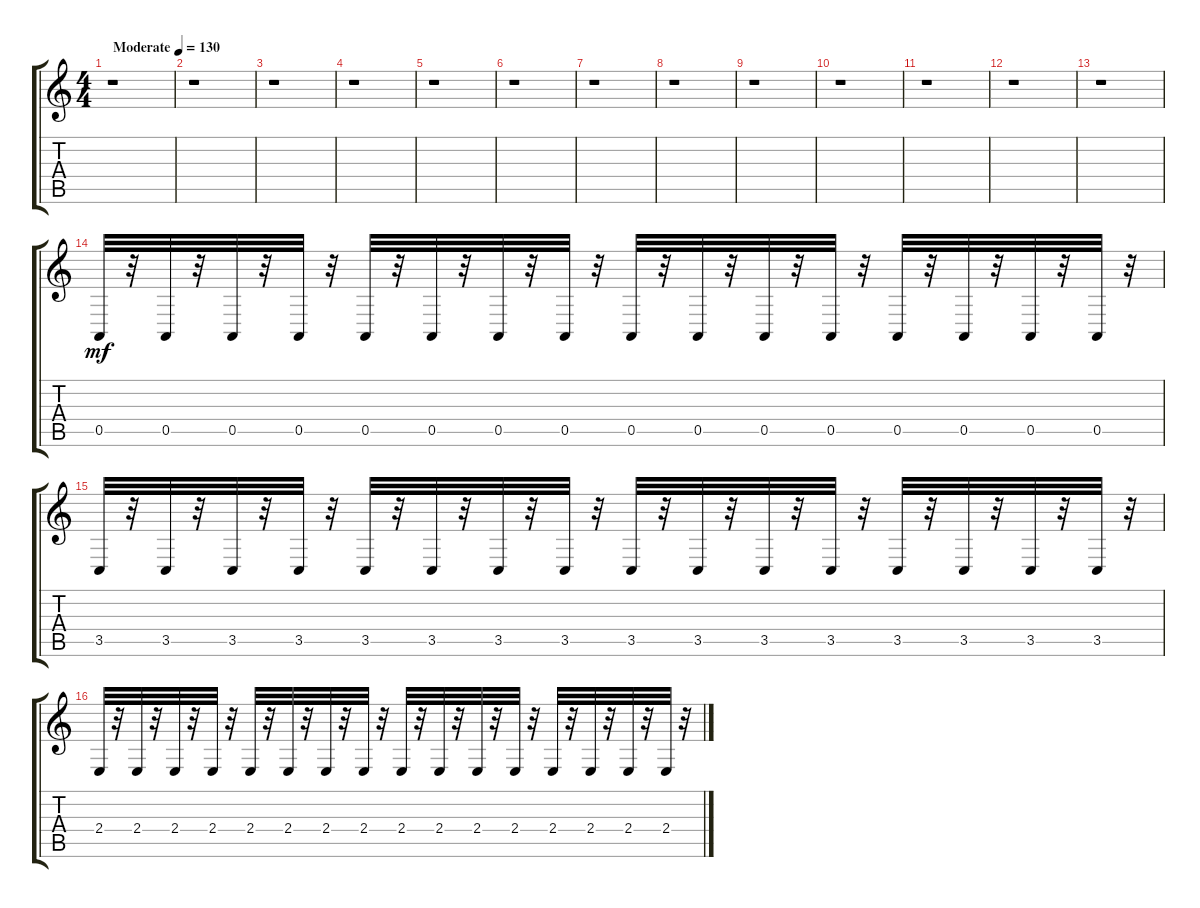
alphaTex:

\track "" {instrument lead8bassandlead}
\staff {score tabs}
\tuning (E4 B3 G3 D3 A2 E2) {hide}
\ts (4 4)
\tempo (130 "Moderate")
\clef g2
\ks c
r.1{dy mf instrument lead8bassandlead} |
r.1 |
r.1 |
r.1 |
r.1 |
r.1 |
r.1 |
r.1 |
r.1 |
r.1 |
r.1 |
r.1 |
r.1 |
0.5.32 r.32 0.5.32 r.32 0.5.32 r.32 0.5.32 r.32 0.5.32 r.32 0.5.32 r.32 0.5.32 r.32 0.5.32 r.32 0.5.32 r.32 0.5.32 r.32 0.5.32 r.32 0.5.32 r.32 0.5.32 r.32 0.5.32 r.32 0.5.32 r.32 0.5.32 r.32 |
3.5.32 r.32 3.5.32 r.32 3.5.32 r.32 3.5.32 r.32 3.5.32 r.32 3.5.32 r.32 3.5.32 r.32 3.5.32 r.32 3.5.32 r.32 3.5.32 r.32 3.5.32 r.32 3.5.32 r.32 3.5.32 r.32 3.5.32 r.32 3.5.32 r.32 3.5.32 r.32 |
2.4.32 r.32 2.4.32 r.32 2.4.32 r.32 2.4.32 r.32 2.4.32 r.32 2.4.32 r.32 2.4.32 r.32 2.4.32 r.32 2.4.32 r.32 2.4.32 r.32 2.4.32 r.32 2.4.32 r.32 2.4.32 r.32 2.4.32 r.32 2.4.32 r.32 2.4.32 r.32
